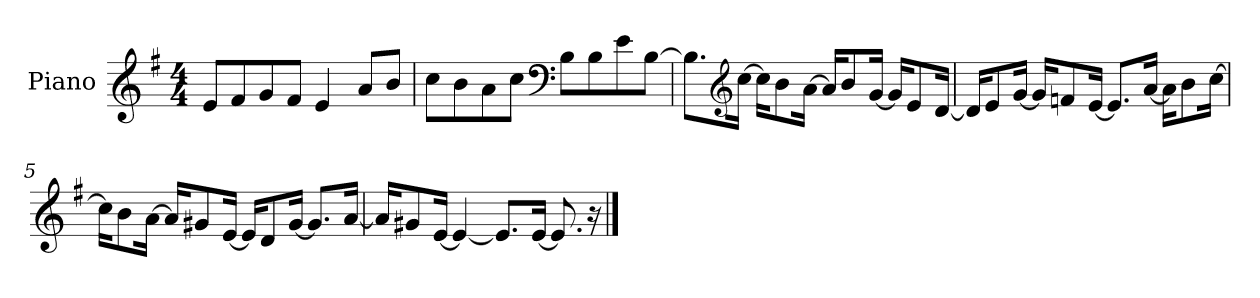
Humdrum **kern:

**kern
*part1
*staff1
*I"Piano
*I'P-no
*clefG2
*k[f#]
*M4/4
*MM90
=1
8e/L
8f#/
8g/
8f#/J
4e/
8a/L
8b/J
=2
8cc\L
8b\
8a\
8cc\J
*clefF4
8B\L
8B\
8e\
[8B\J
=3
8.B\L]
*clefG2
[16cc\Jk
16cc\KL]
8b\
[16a\Jk
16a/KL]
8b/
[16g/Jk
16g/KL]
8e/
[16d/Jk
!!LO:LB:g=z
=4
16d/KL]
8e/
[16g/Jk
16g/KL]
8fn/
[16e/Jk
8.e/L]
[16a/Jk
16a\KL]
8b\
[16cc\Jk
=5
16cc\KL]
8b\
[16a\Jk
16a/KL]
8g#X/
[16e/Jk
16e/KL]
8d/
[16g#/Jk
8.g#/L]
[16a/Jk
=6
16a/KL]
8g#X/
[16e/Jk
4e/_
8.e/L]
[16e/Jk
8.e/]
16r
==
*-
